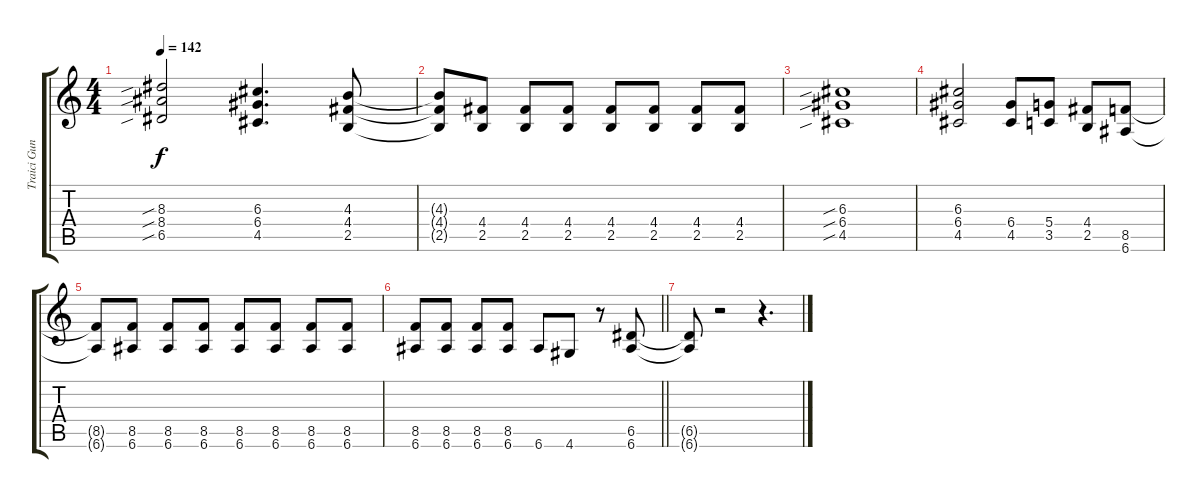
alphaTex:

\track ("Traici Guns" "Traici Gun") {instrument overdrivenguitar}
\staff {score tabs}
\tuning (E4 B3 G3 D3 A2 E2) {hide}
\ts (4 4)
\tempo 142
\clef g2
\ks c
(8.3{sib} 8.4{sib} 6.5{sib}).2{dy f} (6.3 6.4 4.5).4{d} (4.3 4.4 2.5).8 |
(4.3{t} 4.4{t} 2.5{t}).8 (4.4 2.5).8 (4.4 2.5).8 (4.4 2.5).8 (4.4 2.5).8 (4.4 2.5).8 (4.4 2.5).8 (4.4 2.5).8 |
(6.3{sib} 6.4{sib} 4.5{sib}).1 |
(6.3 6.4 4.5).2 (6.4 4.5).8 (5.4 3.5).8 (4.4 2.5).8 (8.5 6.6).8 |
(8.5{t} 6.6{t}).8 (8.5 6.6).8 (8.5 6.6).8 (8.5 6.6).8 (8.5 6.6).8 (8.5 6.6).8 (8.5 6.6).8 (8.5 6.6).8 |
\barLineRight lightlight
(8.5 6.6).8 (8.5 6.6).8 (8.5 6.6).8 (8.5 6.6).8 6.6.8 4.6.8 r.8 (6.5 6.6).8 |
(6.5{t} 6.6{t}).8 r.2 r.4{d}
